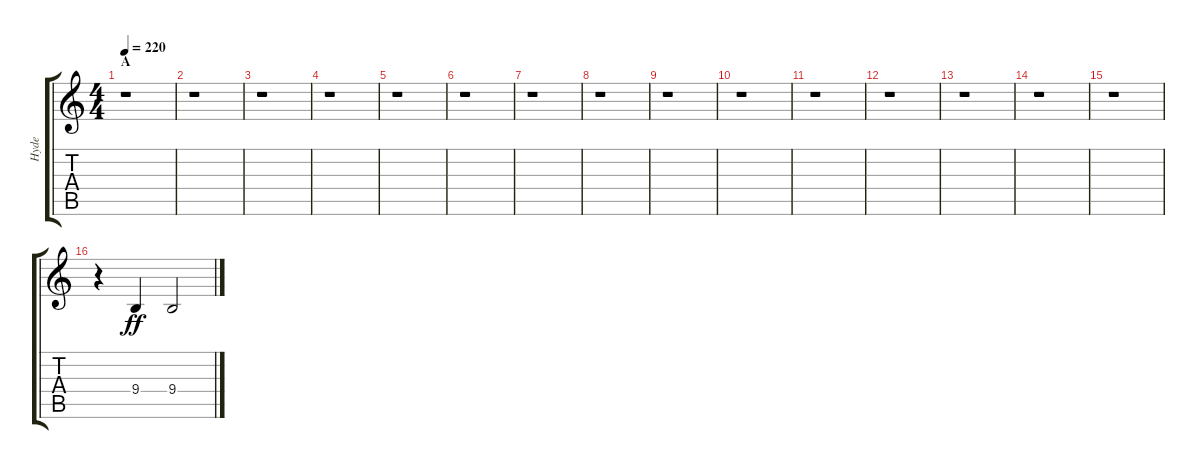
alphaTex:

\track ("Hyde" "Hyde") {instrument flute}
\staff {score tabs}
\tuning (E4 B3 G3 D3 A2 E2) {hide}
\ts (4 4)
\section ("" "A")
\tempo 220
\clef g2
\ks c
r.1{dy ff instrument flute} |
r.1 |
r.1 |
r.1 |
r.1 |
r.1 |
r.1 |
r.1 |
r.1 |
r.1 |
r.1 |
r.1 |
r.1 |
r.1 |
r.1 |
r.4 9.4.4{instrument lead6voice} 9.4.2
